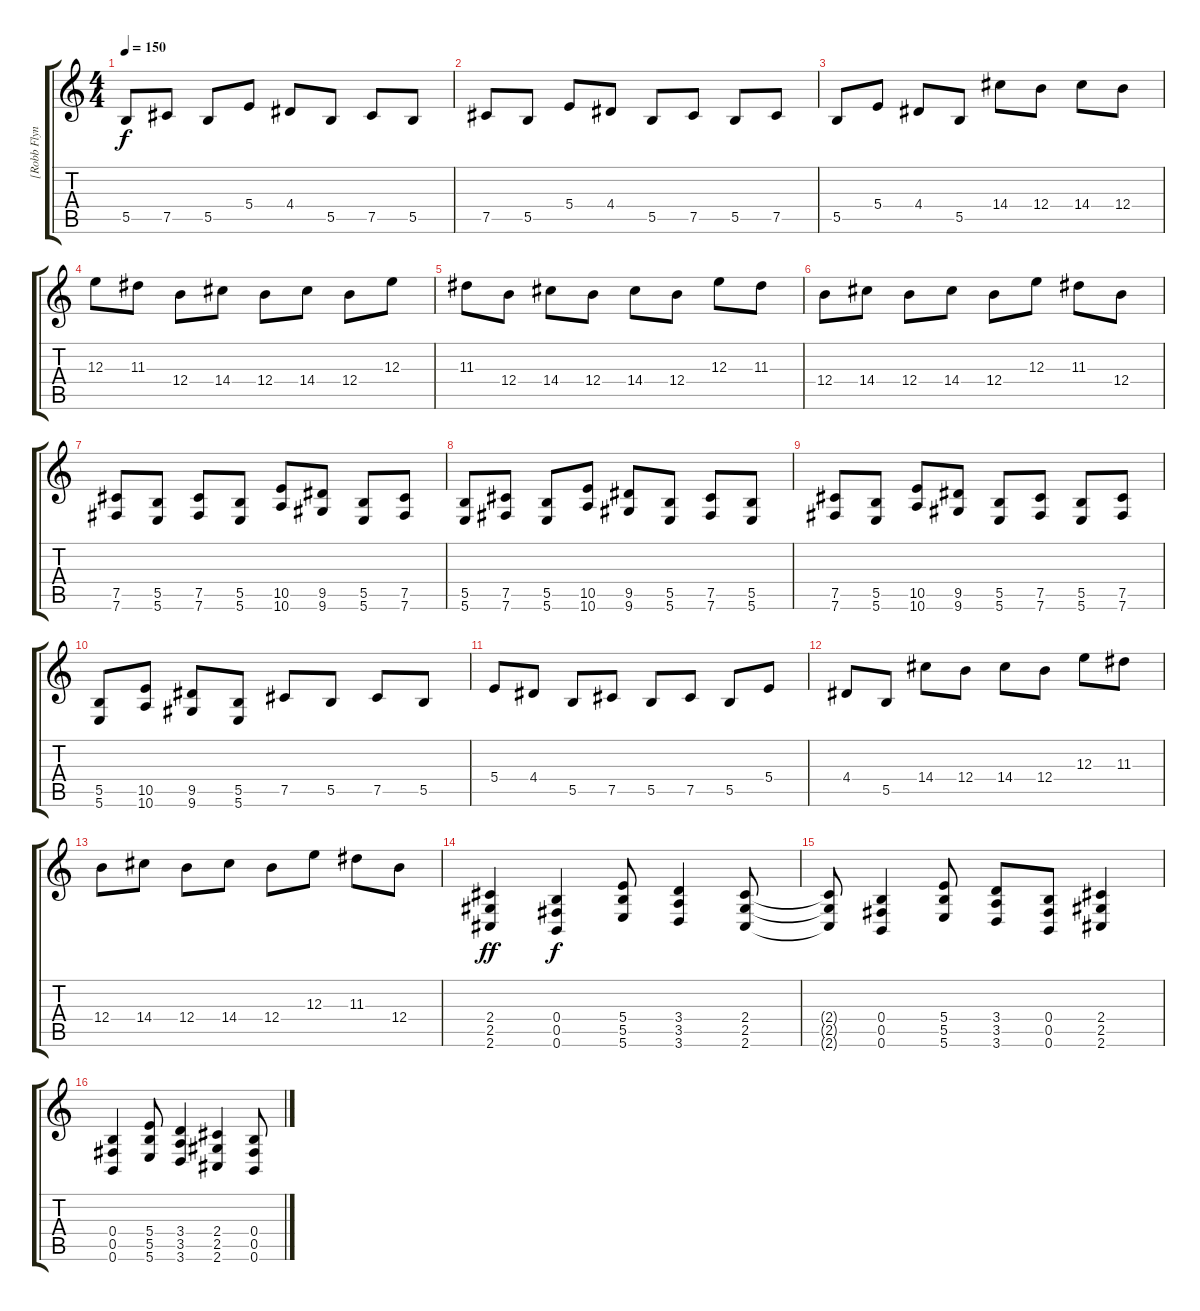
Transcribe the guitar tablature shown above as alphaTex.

\track ("[Robb Flynn] Guitar" "[Robb Flyn") {instrument distortionguitar}
\staff {score tabs}
\tuning (Db4 Ab3 E3 B2 Gb2 B1) {hide}
\ts (4 4)
\tempo 150
\clef g2
\ks c
5.5.8{dy f} 7.5.8 5.5.8 5.4.8 4.4.8 5.5.8 7.5.8 5.5.8 |
7.5.8 5.5.8 5.4.8 4.4.8 5.5.8 7.5.8 5.5.8 7.5.8 |
5.5.8 5.4.8 4.4.8 5.5.8 14.4.8 12.4.8 14.4.8 12.4.8 |
12.3.8 11.3.8 12.4.8 14.4.8 12.4.8 14.4.8 12.4.8 12.3.8 |
11.3.8 12.4.8 14.4.8 12.4.8 14.4.8 12.4.8 12.3.8 11.3.8 |
12.4.8 14.4.8 12.4.8 14.4.8 12.4.8 12.3.8 11.3.8 12.4.8 |
(7.5 7.6).8 (5.5 5.6).8 (7.5 7.6).8 (5.5 5.6).8 (10.5 10.6).8 (9.5 9.6).8 (5.5 5.6).8 (7.5 7.6).8 |
(5.5 5.6).8 (7.5 7.6).8 (5.5 5.6).8 (10.5 10.6).8 (9.5 9.6).8 (5.5 5.6).8 (7.5 7.6).8 (5.5 5.6).8 |
(7.5 7.6).8 (5.5 5.6).8 (10.5 10.6).8 (9.5 9.6).8 (5.5 5.6).8 (7.5 7.6).8 (5.5 5.6).8 (7.5 7.6).8 |
(5.5 5.6).8 (10.5 10.6).8 (9.5 9.6).8 (5.5 5.6).8 7.5.8 5.5.8 7.5.8 5.5.8 |
5.4.8 4.4.8 5.5.8 7.5.8 5.5.8 7.5.8 5.5.8 5.4.8 |
4.4.8 5.5.8 14.4.8 12.4.8 14.4.8 12.4.8 12.3.8 11.3.8 |
12.4.8 14.4.8 12.4.8 14.4.8 12.4.8 12.3.8 11.3.8 12.4.8 |
(2.4 2.5 2.6).4{dy ff} (0.4 0.5 0.6).4{dy f} (5.4 5.5 5.6).8 (3.4 3.5 3.6).4 (2.4 2.5 2.6).8 |
(2.4{t} 2.5{t} 2.6{t}).8 (0.4 0.5 0.6).4 (5.4 5.5 5.6).8 (3.4 3.5 3.6).8 (0.4 0.5 0.6).8 (2.4 2.5 2.6).4 |
(0.4 0.5 0.6).4 (5.4 5.5 5.6).8 (3.4 3.5 3.6).4 (2.4 2.5 2.6).4 (0.4 0.5 0.6).8
